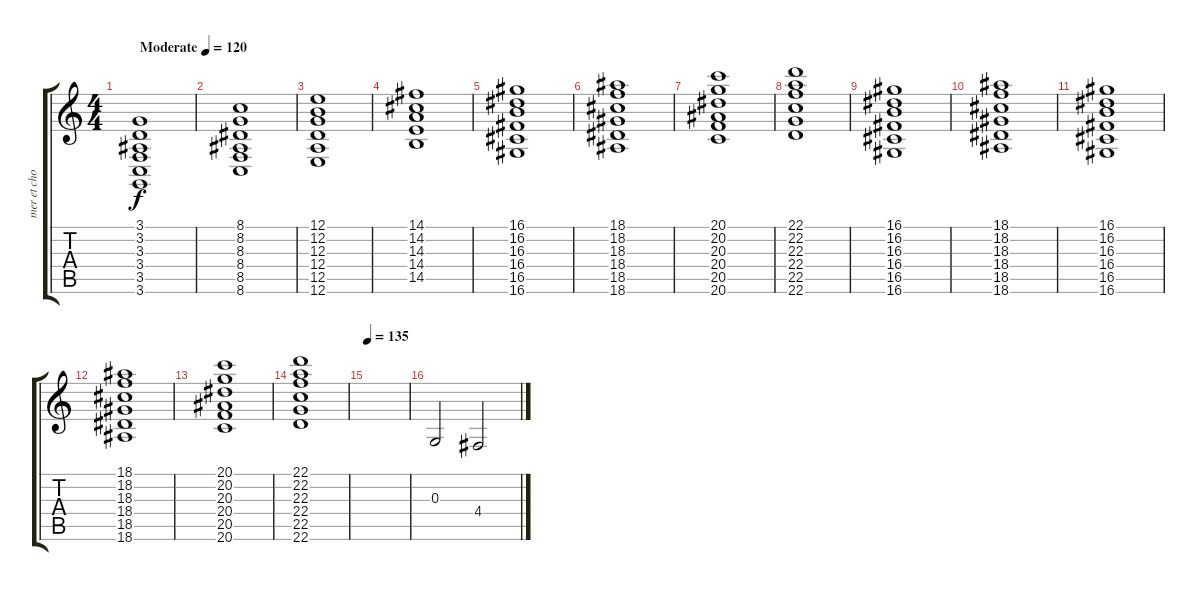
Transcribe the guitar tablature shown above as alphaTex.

\track ("mer et choriste" "mer et cho") {instrument seashore}
\staff {score tabs}
\tuning (E4 B3 G3 D3 A2 E2) {hide}
\ts (4 4)
\tempo (120 "Moderate")
\clef g2
\ks c
(3.1 3.2 3.3 3.4 3.5 3.6).1{dy f instrument seashore} |
(8.1 8.2 8.3 8.4 8.5 8.6).1 |
(12.1 12.2 12.3 12.4 12.5 12.6).1 |
(14.1 14.2 14.3 14.4 14.5).1 |
(16.1 16.2 16.3 16.4 16.5 16.6).1 |
(18.1 18.2 18.3 18.4 18.5 18.6).1 |
(20.1 20.2 20.3 20.4 20.5 20.6).1 |
(22.1 22.2 22.3 22.4 22.5 22.6).1 |
(16.1 16.2 16.3 16.4 16.5 16.6).1 |
(18.1 18.2 18.3 18.4 18.5 18.6).1 |
(16.1 16.2 16.3 16.4 16.5 16.6).1 |
(18.1 18.2 18.3 18.4 18.5 18.6).1 |
(20.1 20.2 20.3 20.4 20.5 20.6).1 |
(22.1 22.2 22.3 22.4 22.5 22.6).1 |
\tempo 135
|
0.3.2{instrument fx7echoes} 4.4.2{instrument fx7echoes}
